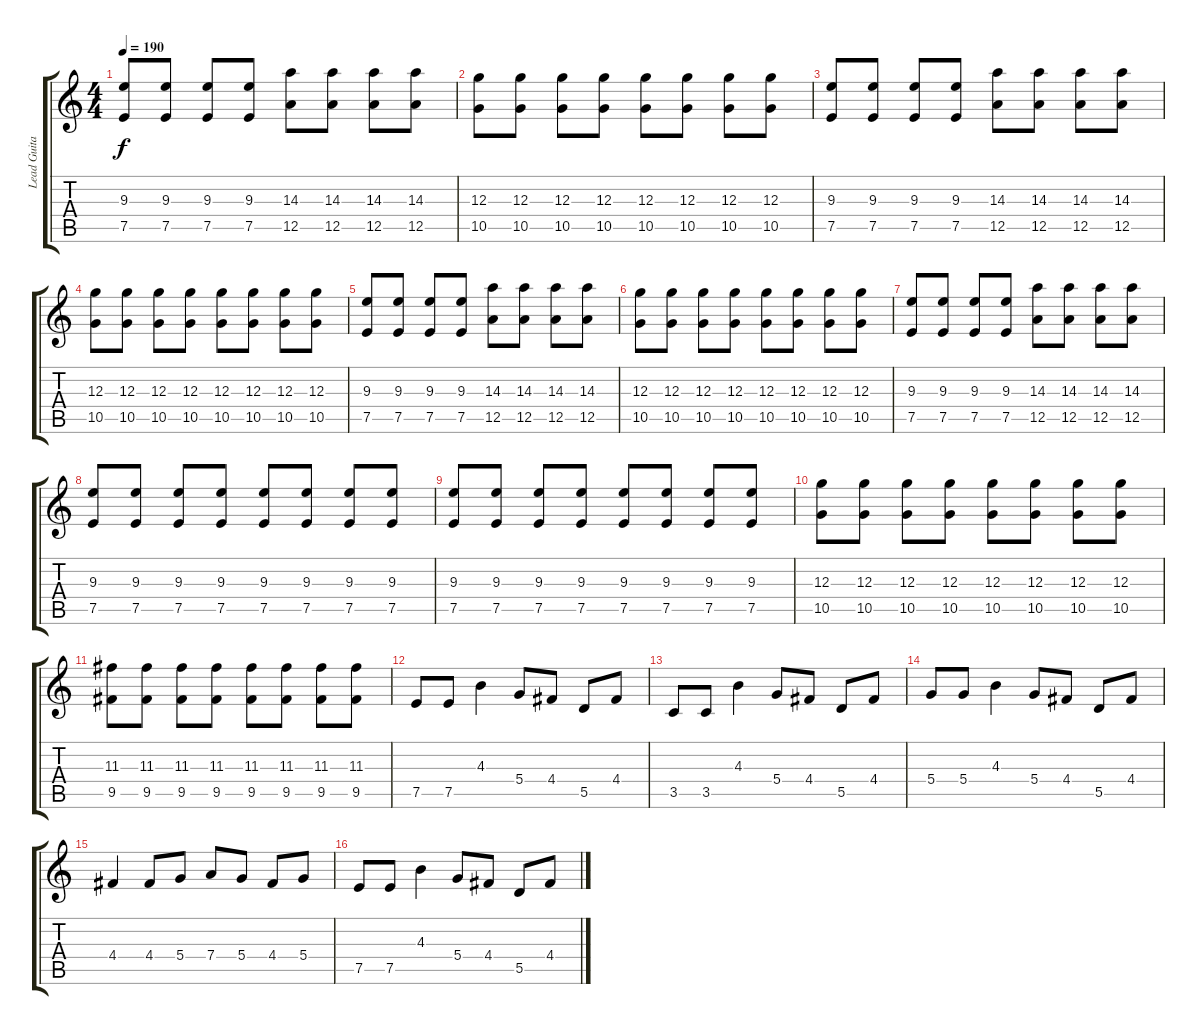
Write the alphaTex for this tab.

\track ("Lead Guitar  " "Lead Guita") {instrument overdrivenguitar}
\staff {score tabs}
\tuning (E4 B3 G3 D3 A2 E2) {hide}
\ts (4 4)
\tempo 190
\clef g2
\ks c
(9.3 7.5).8{dy f} (9.3 7.5).8 (9.3 7.5).8 (9.3 7.5).8 (14.3 12.5).8 (14.3 12.5).8 (14.3 12.5).8 (14.3 12.5).8 |
(12.3 10.5).8 (12.3 10.5).8 (12.3 10.5).8 (12.3 10.5).8 (12.3 10.5).8 (12.3 10.5).8 (12.3 10.5).8 (12.3 10.5).8 |
(9.3 7.5).8 (9.3 7.5).8 (9.3 7.5).8 (9.3 7.5).8 (14.3 12.5).8 (14.3 12.5).8 (14.3 12.5).8 (14.3 12.5).8 |
(12.3 10.5).8 (12.3 10.5).8 (12.3 10.5).8 (12.3 10.5).8 (12.3 10.5).8 (12.3 10.5).8 (12.3 10.5).8 (12.3 10.5).8 |
(9.3 7.5).8 (9.3 7.5).8 (9.3 7.5).8 (9.3 7.5).8 (14.3 12.5).8 (14.3 12.5).8 (14.3 12.5).8 (14.3 12.5).8 |
(12.3 10.5).8 (12.3 10.5).8 (12.3 10.5).8 (12.3 10.5).8 (12.3 10.5).8 (12.3 10.5).8 (12.3 10.5).8 (12.3 10.5).8 |
(9.3 7.5).8 (9.3 7.5).8 (9.3 7.5).8 (9.3 7.5).8 (14.3 12.5).8 (14.3 12.5).8 (14.3 12.5).8 (14.3 12.5).8 |
(9.3 7.5).8 (9.3 7.5).8 (9.3 7.5).8 (9.3 7.5).8 (9.3 7.5).8 (9.3 7.5).8 (9.3 7.5).8 (9.3 7.5).8 |
(9.3 7.5).8 (9.3 7.5).8 (9.3 7.5).8 (9.3 7.5).8 (9.3 7.5).8 (9.3 7.5).8 (9.3 7.5).8 (9.3 7.5).8 |
(12.3 10.5).8 (12.3 10.5).8 (12.3 10.5).8 (12.3 10.5).8 (12.3 10.5).8 (12.3 10.5).8 (12.3 10.5).8 (12.3 10.5).8 |
(11.3 9.5).8 (11.3 9.5).8 (11.3 9.5).8 (11.3 9.5).8 (11.3 9.5).8 (11.3 9.5).8 (11.3 9.5).8 (11.3 9.5).8 |
7.5.8 7.5.8 4.3.4 5.4.8 4.4.8 5.5.8 4.4.8 |
3.5.8 3.5.8 4.3.4 5.4.8 4.4.8 5.5.8 4.4.8 |
5.4.8 5.4.8 4.3.4 5.4.8 4.4.8 5.5.8 4.4.8 |
4.4.4 4.4.8 5.4.8 7.4.8 5.4.8 4.4.8 5.4.8 |
7.5.8 7.5.8 4.3.4 5.4.8 4.4.8 5.5.8 4.4.8
